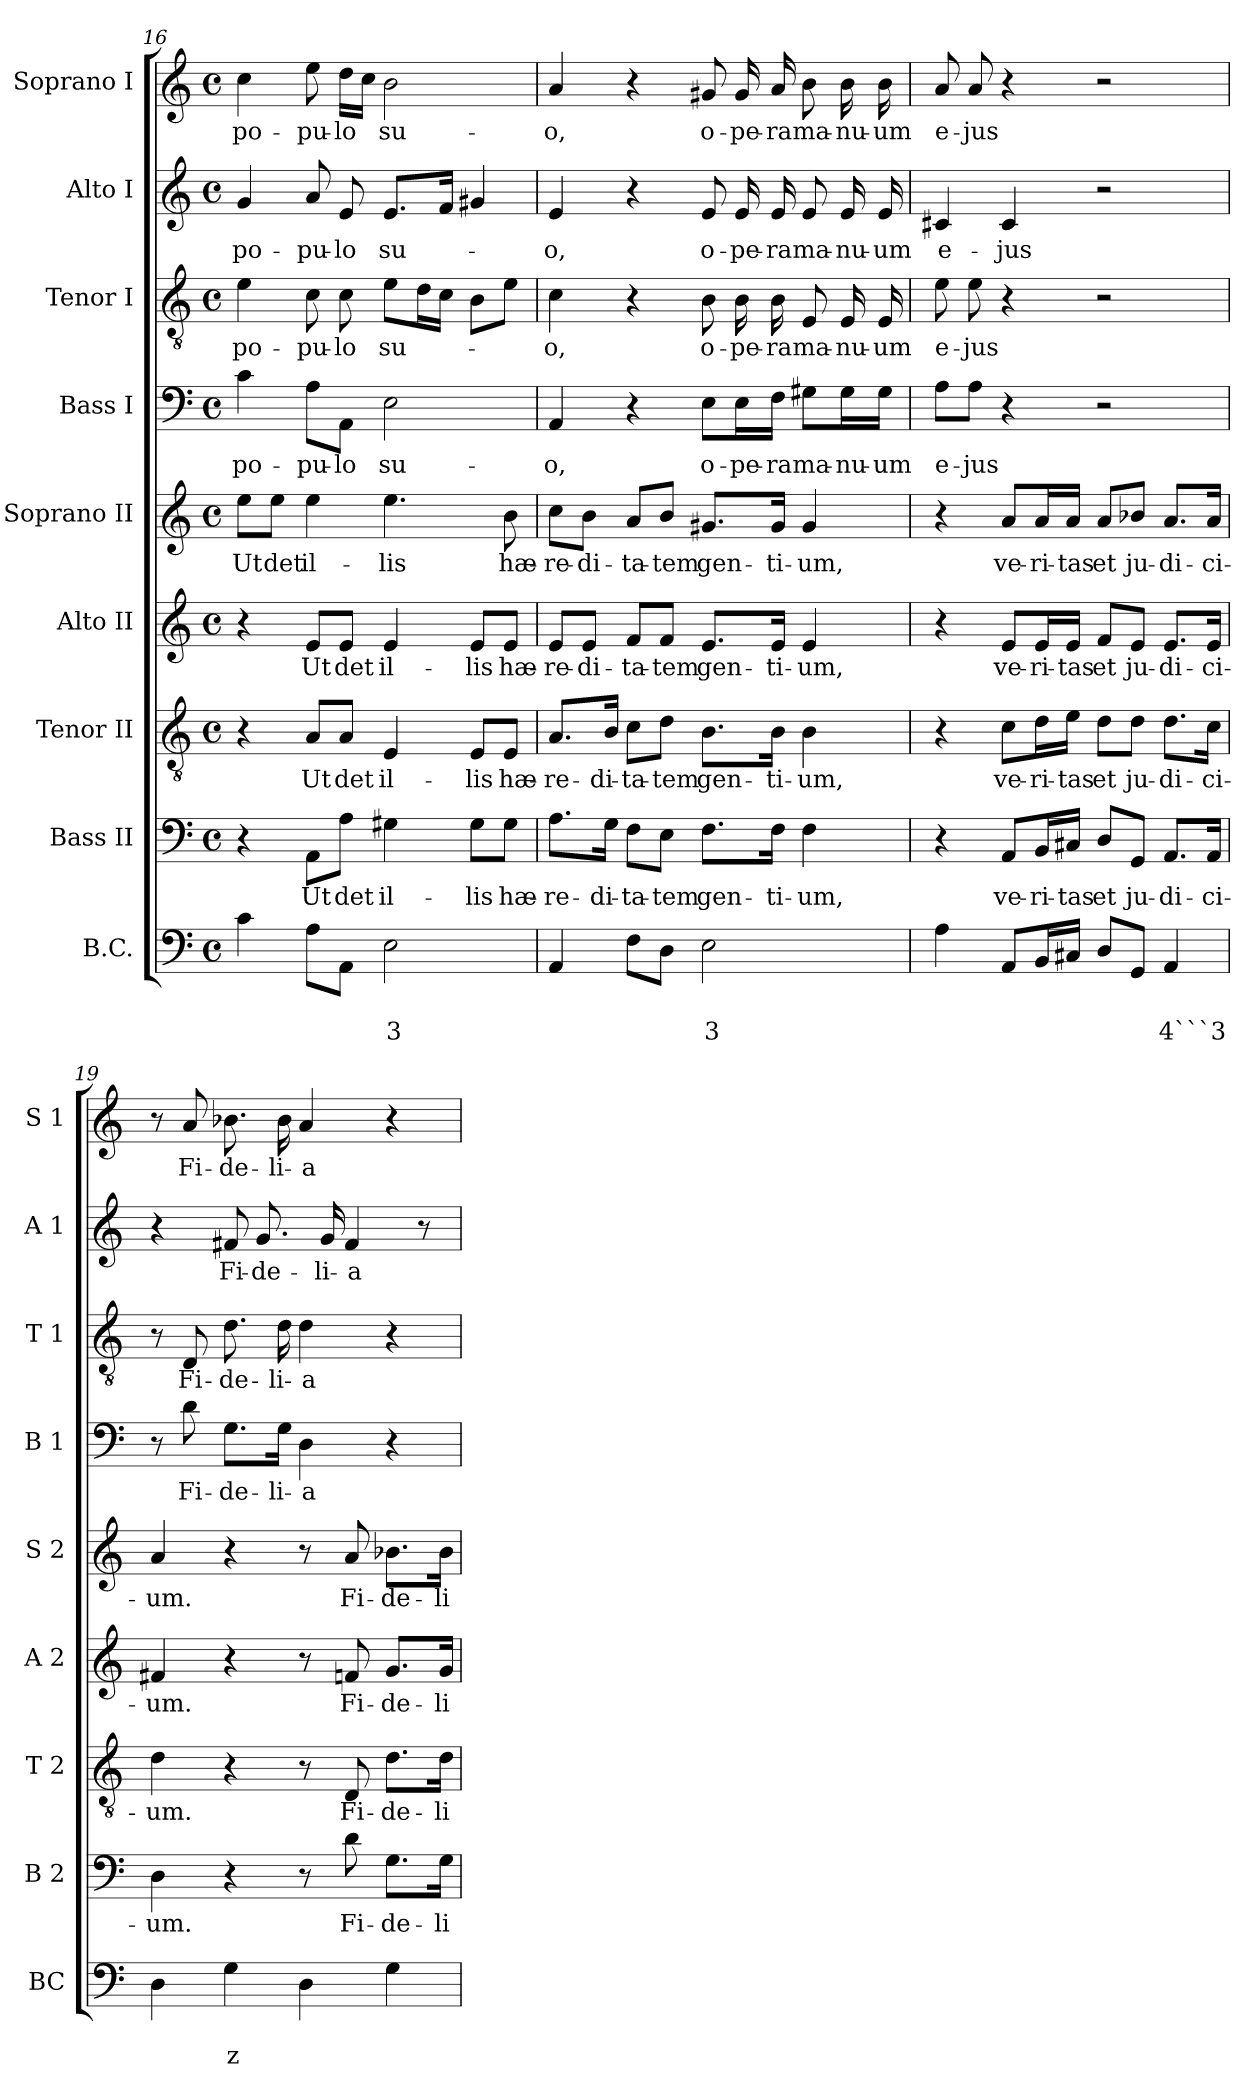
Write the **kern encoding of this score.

**kern	**text	**text	**kern	**text	**kern	**text	**kern	**text	**kern	**text	**kern	**text	**kern	**text	**kern	**text	**kern	**text
*part9	*part9	*part9	*part8	*part8	*part7	*part7	*part6	*part6	*part5	*part5	*part4	*part4	*part3	*part3	*part2	*part2	*part1	*part1
*staff9	*staff9	*staff9	*staff8	*staff8	*staff7	*staff7	*staff6	*staff6	*staff5	*staff5	*staff4	*staff4	*staff3	*staff3	*staff2	*staff2	*staff1	*staff1
*I"B.C.	*	*	*I"Bass II	*	*I"Tenor II	*	*I"Alto II	*	*I"Soprano II	*	*I"Bass I	*	*I"Tenor I	*	*I"Alto I	*	*I"Soprano I	*
*I'BC	*	*	*I'B 2	*	*I'T 2	*	*I'A 2	*	*I'S 2	*	*I'B 1	*	*I'T 1	*	*I'A 1	*	*I'S 1	*
*clefF4	*	*	*clefF4	*	*clefGv2	*	*clefG2	*	*clefG2	*	*clefF4	*	*clefGv2	*	*clefG2	*	*clefG2	*
*k[]	*	*	*k[]	*	*k[]	*	*k[]	*	*k[]	*	*k[]	*	*k[]	*	*k[]	*	*k[]	*
*C:	*	*	*C:	*	*C:	*	*C:	*	*C:	*	*C:	*	*C:	*	*C:	*	*C:	*
*M4/4	*	*	*M4/4	*	*M4/4	*	*M4/4	*	*M4/4	*	*M4/4	*	*M4/4	*	*M4/4	*	*M4/4	*
*met(c)	*	*	*met(c)	*	*met(c)	*	*met(c)	*	*met(c)	*	*met(c)	*	*met(c)	*	*met(c)	*	*met(c)	*
=16	=16	=16	=16	=16	=16	=16	=16	=16	=16	=16	=16	=16	=16	=16	=16	=16	=16	=16
!	!	!	!	!	!	!	!	!	!	!LO:LY:b	!	!LO:LY:b	!	!LO:LY:b	!	!LO:LY:b	!	!LO:LY:b
4c\	.	.	4r	.	4r	.	4r	.	8ee\L	Ut	4c\	po-	4e\	po-	4g/	po-	4cc\	po-
!	!	!	!	!	!	!	!	!	!	!LO:LY:b	!	!	!	!	!	!	!	!
.	.	.	.	.	.	.	.	.	8ee\J	det	.	.	.	.	.	.	.	.
!	!	!	!	!LO:LY:b	!	!LO:LY:b	!	!LO:LY:b	!	!LO:LY:b	!	!LO:LY:b	!	!LO:LY:b	!	!LO:LY:b	!	!LO:LY:b
8A\L	.	.	8AA\L	Ut	8A/L	Ut	8e/L	Ut	4ee\	il-	8A\L	-pu-	8c\	-pu-	8a/	-pu-	8ee\	-pu-
!	!	!	!	!LO:LY:b	!	!LO:LY:b	!	!LO:LY:b	!	!	!	!LO:LY:b	!	!LO:LY:b	!	!LO:LY:b	!	!LO:LY:b
8AA\J	.	.	8A\J	det	8A/J	det	8e/J	det	.	.	8AA\J	-lo	8c\	-lo	8e/	-lo	16dd\LL	-lo
.	.	.	.	.	.	.	.	.	.	.	.	.	.	.	.	.	16cc\JJ	.
!	!	!LO:LY:b	!	!LO:LY:b	!	!LO:LY:b	!	!LO:LY:b	!	!LO:LY:b	!	!LO:LY:b	!	!LO:LY:b	!	!LO:LY:b	!	!LO:LY:b
2E\	.	3	4G#X\	il-	4E/	il-	4e/	il-	4.ee\	-lis	2E\	su-	8e\L	su-	8.e/L	su-	2b\	su-
.	.	.	.	.	.	.	.	.	.	.	.	.	16d\L	.	.	.	.	.
.	.	.	.	.	.	.	.	.	.	.	.	.	16c\JJ	.	16f/Jk	.	.	.
!	!	!	!	!LO:LY:b	!	!LO:LY:b	!	!LO:LY:b	!	!	!	!	!	!	!	!	!	!
.	.	.	8G#\L	-lis	8E/L	-lis	8e/L	-lis	.	.	.	.	8B\L	.	4g#X/	.	.	.
!	!	!	!	!LO:LY:b	!	!LO:LY:b	!	!LO:LY:b	!	!LO:LY:b	!	!	!	!	!	!	!	!
.	.	.	8G#\J	hæ-	8E/J	hæ-	8e/J	hæ-	8b\	hæ-	.	.	8e\J	.	.	.	.	.
!!LO:PB:g=z
=17	=17	=17	=17	=17	=17	=17	=17	=17	=17	=17	=17	=17	=17	=17	=17	=17	=17	=17
!	!	!	!	!LO:LY:b	!	!LO:LY:b	!	!LO:LY:b	!	!LO:LY:b	!	!LO:LY:b	!	!LO:LY:b	!	!LO:LY:b	!	!LO:LY:b
4AA/	.	.	8.A\L	-re-	8.A/L	-re-	8e/L	-re-	8cc\L	-re-	4AA/	-o,	4c\	-o,	4e/	-o,	4a/	-o,
!	!	!	!	!	!	!	!	!LO:LY:b	!	!LO:LY:b	!	!	!	!	!	!	!	!
.	.	.	.	.	.	.	8e/J	-di-	8b\J	-di-	.	.	.	.	.	.	.	.
!	!	!	!	!LO:LY:b	!	!LO:LY:b	!	!	!	!	!	!	!	!	!	!	!	!
.	.	.	16G\Jk	-di-	16B/Jk	-di-	.	.	.	.	.	.	.	.	.	.	.	.
!	!	!	!	!LO:LY:b	!	!LO:LY:b	!	!LO:LY:b	!	!LO:LY:b	!	!	!	!	!	!	!	!
8F\L	.	.	8F\L	-ta-	8c\L	-ta-	8f/L	-ta-	8a/L	-ta-	4r	.	4r	.	4r	.	4r	.
!	!	!	!	!LO:LY:b	!	!LO:LY:b	!	!LO:LY:b	!	!LO:LY:b	!	!	!	!	!	!	!	!
8D\J	.	.	8E\J	-tem	8d\J	-tem	8f/J	-tem	8b/J	-tem	.	.	.	.	.	.	.	.
!	!	!LO:LY:b	!	!LO:LY:b	!	!LO:LY:b	!	!LO:LY:b	!	!LO:LY:b	!	!LO:LY:b	!	!LO:LY:b	!	!LO:LY:b	!	!LO:LY:b
2E\	.	3	8.F\L	gen-	8.B\L	gen-	8.e/L	gen-	8.g#X/L	gen-	8E\L	o-	8B\	o-	8e/	o-	8g#X/	o-
!	!	!	!	!	!	!	!	!	!	!	!	!LO:LY:b	!	!LO:LY:b	!	!LO:LY:b	!	!LO:LY:b
.	.	.	.	.	.	.	.	.	.	.	16E\L	-pe-	16B\	-pe-	16e/	-pe-	16g#/	-pe-
!	!	!	!	!LO:LY:b	!	!LO:LY:b	!	!LO:LY:b	!	!LO:LY:b	!	!LO:LY:b	!	!LO:LY:b	!	!LO:LY:b	!	!LO:LY:b
.	.	.	16F\Jk	-ti-	16B\Jk	-ti-	16e/Jk	-ti-	16g#/Jk	-ti-	16F\JJ	-ra	16B\	-ra	16e/	-ra	16a/	-ra
!	!	!	!	!LO:LY:b	!	!LO:LY:b	!	!LO:LY:b	!	!LO:LY:b	!	!LO:LY:b	!	!LO:LY:b	!	!LO:LY:b	!	!LO:LY:b
.	.	.	4F\	-um,	4B\	-um,	4e/	-um,	4g#/	-um,	8G#X\L	ma-	8E/	ma-	8e/	ma-	8b\	ma-
!	!	!	!	!	!	!	!	!	!	!	!	!LO:LY:b	!	!LO:LY:b	!	!LO:LY:b	!	!LO:LY:b
.	.	.	.	.	.	.	.	.	.	.	16G#\L	-nu-	16E/	-nu-	16e/	-nu-	16b\	-nu-
!	!	!	!	!	!	!	!	!	!	!	!	!LO:LY:b	!	!LO:LY:b	!	!LO:LY:b	!	!LO:LY:b
.	.	.	.	.	.	.	.	.	.	.	16G#\JJ	-um	16E/	-um	16e/	-um	16b\	-um
=18	=18	=18	=18	=18	=18	=18	=18	=18	=18	=18	=18	=18	=18	=18	=18	=18	=18	=18
!	!	!	!	!	!	!	!	!	!	!	!	!LO:LY:b	!	!LO:LY:b	!	!LO:LY:b	!	!LO:LY:b
4A\	.	.	4r	.	4r	.	4r	.	4r	.	8A\L	e-	8e\	e-	4c#X/	e-	8a/	e-
!	!	!	!	!	!	!	!	!	!	!	!	!LO:LY:b	!	!LO:LY:b	!	!	!	!LO:LY:b
.	.	.	.	.	.	.	.	.	.	.	8A\J	-jus	8e\	-jus	.	.	8a/	-jus
!	!	!	!	!LO:LY:b	!	!LO:LY:b	!	!LO:LY:b	!	!LO:LY:b	!	!	!	!	!	!LO:LY:b	!	!
8AA/L	.	.	8AA/L	ve-	8c\L	ve-	8e/L	ve-	8a/L	ve-	4r	.	4r	.	4c#/	-jus	4r	.
!	!	!	!	!LO:LY:b	!	!LO:LY:b	!	!LO:LY:b	!	!LO:LY:b	!	!	!	!	!	!	!	!
16BB/L	.	.	16BB/L	-ri-	16d\L	-ri-	16e/L	-ri-	16a/L	-ri-	.	.	.	.	.	.	.	.
!	!	!	!	!LO:LY:b	!	!LO:LY:b	!	!LO:LY:b	!	!LO:LY:b	!	!	!	!	!	!	!	!
16C#X/JJ	.	.	16C#X/JJ	-tas	16e\JJ	-tas	16e/JJ	-tas	16a/JJ	-tas	.	.	.	.	.	.	.	.
!	!	!	!	!LO:LY:b	!	!LO:LY:b	!	!LO:LY:b	!	!LO:LY:b	!	!	!	!	!	!	!	!
8D/L	.	.	8D/L	et	8d\L	et	8f/L	et	8a/L	et	2r	.	2r	.	2r	.	2r	.
!	!	!	!	!LO:LY:b	!	!LO:LY:b	!	!LO:LY:b	!	!LO:LY:b	!	!	!	!	!	!	!	!
8GG/J	.	.	8GG/J	ju-	8d\J	ju-	8e/J	ju-	8b-X/J	ju-	.	.	.	.	.	.	.	.
!	!	!LO:LY:b	!	!LO:LY:b	!	!LO:LY:b	!	!LO:LY:b	!	!LO:LY:b	!	!	!	!	!	!	!	!
4AA/	.	4```3	8.AA/L	-di-	8.d\L	-di-	8.e/L	-di-	8.a/L	-di-	.	.	.	.	.	.	.	.
!	!	!	!	!LO:LY:b	!	!LO:LY:b	!	!LO:LY:b	!	!LO:LY:b	!	!	!	!	!	!	!	!
.	.	.	16AA/Jk	-ci-	16c\Jk	-ci-	16e/Jk	-ci-	16a/Jk	-ci-	.	.	.	.	.	.	.	.
=19	=19	=19	=19	=19	=19	=19	=19	=19	=19	=19	=19	=19	=19	=19	=19	=19	=19	=19
!	!	!	!	!LO:LY:b	!	!LO:LY:b	!	!LO:LY:b	!	!LO:LY:b	!	!	!	!	!	!	!	!
4D\	.	.	4D\	-um.	4d\	-um.	4f#X/	-um.	4a/	-um.	8r	.	8r	.	4r	.	8r	.
!	!	!	!	!	!	!	!	!	!	!	!	!LO:LY:b	!	!LO:LY:b	!	!	!	!LO:LY:b
.	.	.	.	.	.	.	.	.	.	.	8d\	Fi-	8D/	Fi-	.	.	8a/	Fi-
!	!	!LO:LY:b	!	!	!	!	!	!	!	!	!	!LO:LY:b	!	!LO:LY:b	!	!LO:LY:b	!	!LO:LY:b
4G\	.	z	4r	.	4r	.	4r	.	4r	.	8.G\L	-de-	8.d\	-de-	8f#X/	Fi-	8.b-X\	-de-
!	!	!	!	!	!	!	!	!	!	!	!	!	!	!	!	!LO:LY:b	!	!
.	.	.	.	.	.	.	.	.	.	.	.	.	.	.	8.g/	-de-	.	.
!	!	!	!	!	!	!	!	!	!	!	!	!LO:LY:b	!	!LO:LY:b	!	!	!	!LO:LY:b
.	.	.	.	.	.	.	.	.	.	.	16G\Jk	-li-	16d\	-li-	.	.	16b-\	-li-
!	!	!	!	!	!	!	!	!	!	!	!	!LO:LY:b	!	!LO:LY:b	!	!	!	!LO:LY:b
4D\	.	.	8r	.	8r	.	8r	.	8r	.	4D\	-a	4d\	-a	.	.	4a/	-a
!	!	!	!	!	!	!	!	!	!	!	!	!	!	!	!	!LO:LY:b	!	!
.	.	.	.	.	.	.	.	.	.	.	.	.	.	.	16g/	-li-	.	.
!	!	!	!	!LO:LY:b	!	!LO:LY:b	!	!LO:LY:b	!	!LO:LY:b	!	!	!	!	!	!LO:LY:b	!	!
.	.	.	8d\	Fi-	8D/	Fi-	8fn/	Fi-	8a/	Fi-	.	.	.	.	4f#/	-a	.	.
!	!	!	!	!LO:LY:b	!	!LO:LY:b	!	!LO:LY:b	!	!LO:LY:b	!	!	!	!	!	!	!	!
4G\	.	.	8.G\L	-de-	8.d\L	-de-	8.g/L	-de-	8.b-X\L	-de-	4r	.	4r	.	.	.	4r	.
.	.	.	.	.	.	.	.	.	.	.	.	.	.	.	8r	.	.	.
!	!	!	!	!LO:LY:b	!	!LO:LY:b	!	!LO:LY:b	!	!LO:LY:b	!	!	!	!	!	!	!	!
.	.	.	16G\Jk	-li-	16d\Jk	-li-	16g/Jk	-li-	16b-\Jk	-li-	.	.	.	.	.	.	.	.
=	=	=	=	=	=	=	=	=	=	=	=	=	=	=	=	=	=	=
*-	*-	*-	*-	*-	*-	*-	*-	*-	*-	*-	*-	*-	*-	*-	*-	*-	*-	*-
